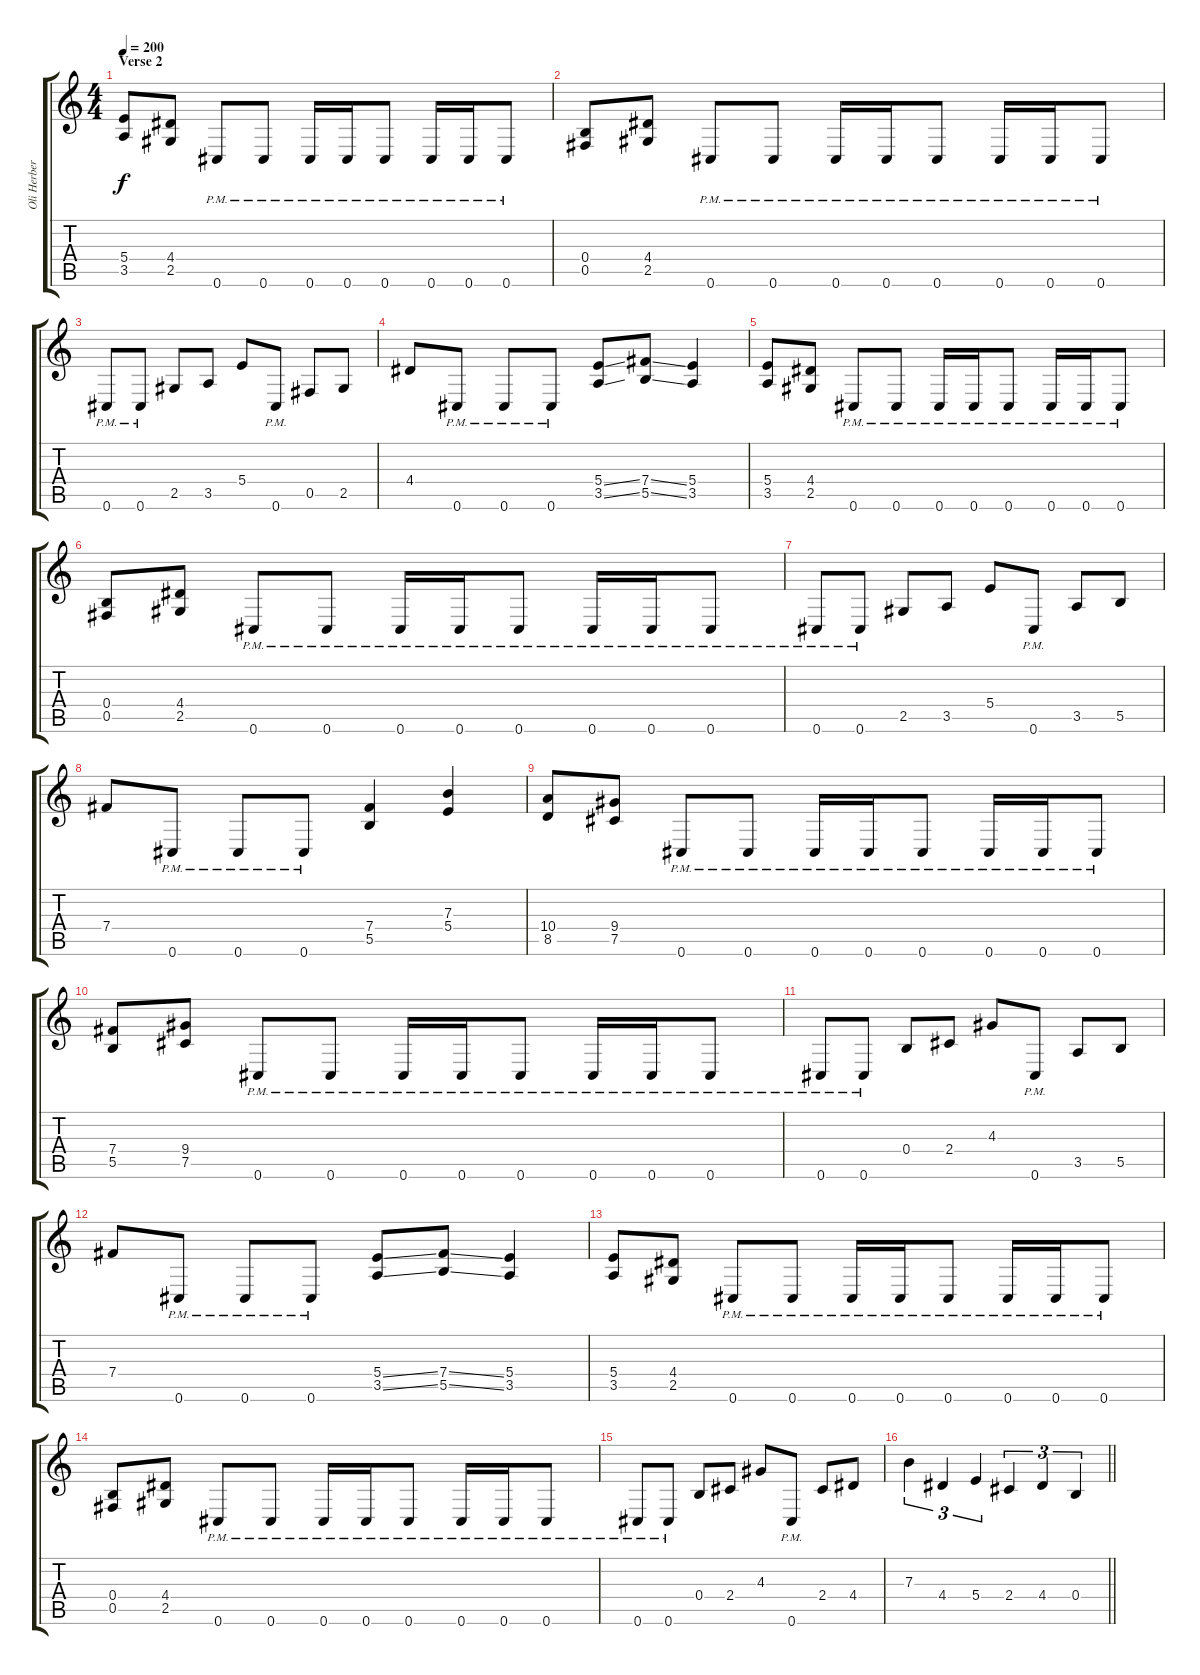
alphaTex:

\track ("Oli Herbert" "Oli Herber") {instrument distortionguitar}
\staff {score tabs}
\tuning (Db4 Ab3 E3 B2 Gb2 Db2) {hide}
\ts (4 4)
\section ("" "Verse 2")
\tempo 200
\clef g2
\ks c
(5.4 3.5).8{dy f} (4.4 2.5).8 0.6{pm}.8 0.6{pm}.8 0.6{pm}.16 0.6{pm}.16 0.6{pm}.8 0.6{pm}.16 0.6{pm}.16 0.6{pm}.8 |
(0.4 0.5).8 (4.4 2.5).8 0.6{pm}.8 0.6{pm}.8 0.6{pm}.16 0.6{pm}.16 0.6{pm}.8 0.6{pm}.16 0.6{pm}.16 0.6{pm}.8 |
0.6{pm}.8 0.6{pm}.8 2.5.8 3.5.8 5.4.8 0.6{pm}.8 0.5.8 2.5.8 |
4.4.8 0.6{pm}.8 0.6{pm}.8 0.6{pm}.8 (5.4{ss} 3.5{ss}).8 (7.4{ss} 5.5{ss}).8 (5.4 3.5).4 |
(5.4 3.5).8 (4.4 2.5).8 0.6{pm}.8 0.6{pm}.8 0.6{pm}.16 0.6{pm}.16 0.6{pm}.8 0.6{pm}.16 0.6{pm}.16 0.6{pm}.8 |
(0.4 0.5).8 (4.4 2.5).8 0.6{pm}.8 0.6{pm}.8 0.6{pm}.16 0.6{pm}.16 0.6{pm}.8 0.6{pm}.16 0.6{pm}.16 0.6{pm}.8 |
0.6{pm}.8 0.6{pm}.8 2.5.8 3.5.8 5.4.8 0.6{pm}.8 3.5.8 5.5.8 |
7.4.8 0.6{pm}.8 0.6{pm}.8 0.6{pm}.8 (7.4 5.5).4 (7.3 5.4).4 |
(10.4 8.5).8 (9.4 7.5).8 0.6{pm}.8 0.6{pm}.8 0.6{pm}.16 0.6{pm}.16 0.6{pm}.8 0.6{pm}.16 0.6{pm}.16 0.6{pm}.8 |
(7.4 5.5).8 (9.4 7.5).8 0.6{pm}.8 0.6{pm}.8 0.6{pm}.16 0.6{pm}.16 0.6{pm}.8 0.6{pm}.16 0.6{pm}.16 0.6{pm}.8 |
0.6{pm}.8 0.6{pm}.8 0.4.8 2.4.8 4.3.8 0.6{pm}.8 3.5.8 5.5.8 |
7.4.8 0.6{pm}.8 0.6{pm}.8 0.6{pm}.8 (5.4{ss} 3.5{ss}).8 (7.4{ss} 5.5{ss}).8 (5.4 3.5).4 |
(5.4 3.5).8 (4.4 2.5).8 0.6{pm}.8 0.6{pm}.8 0.6{pm}.16 0.6{pm}.16 0.6{pm}.8 0.6{pm}.16 0.6{pm}.16 0.6{pm}.8 |
(0.4 0.5).8 (4.4 2.5).8 0.6{pm}.8 0.6{pm}.8 0.6{pm}.16 0.6{pm}.16 0.6{pm}.8 0.6{pm}.16 0.6{pm}.16 0.6{pm}.8 |
0.6{pm}.8 0.6{pm}.8 0.4.8 2.4.8 4.3.8 0.6{pm}.8 2.4.8 4.4.8 |
\barLineRight lightlight
7.3.4{tu (3 2)} 4.4.4{tu (3 2)} 5.4.4{tu (3 2)} 2.4.4{tu (3 2)} 4.4.4{tu (3 2)} 0.4.4{tu (3 2)}
